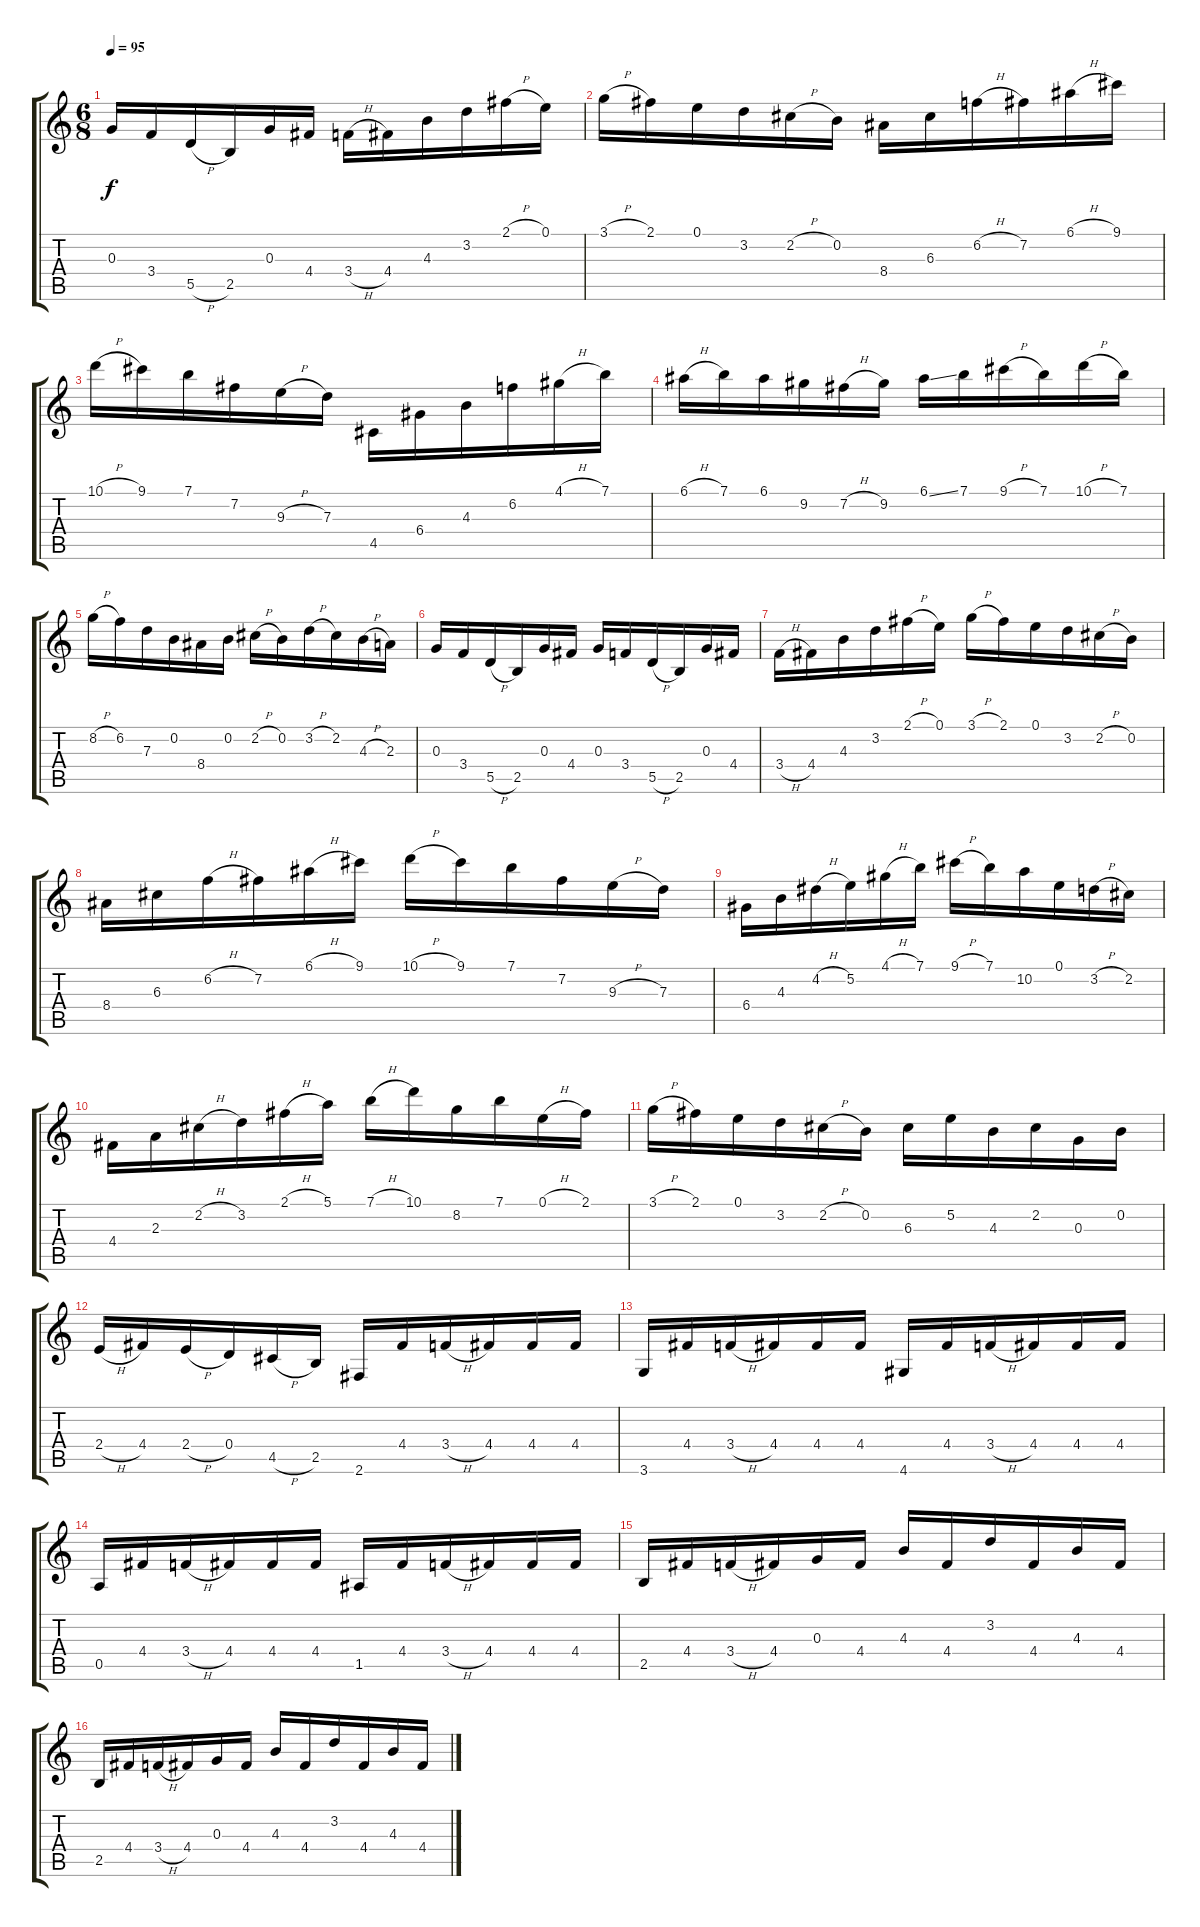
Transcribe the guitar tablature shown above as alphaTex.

\track "" {instrument acousticguitarnylon}
\staff {score tabs}
\tuning (E4 B3 G3 D3 A2 E2) {hide}
\ts (6 8)
\tempo 95
\clef g2
\ks c
0.3.16{dy f} 3.4.16 5.5{h}.16 2.5.16 0.3.16 4.4.16 3.4{h}.16 4.4.16 4.3.16 3.2.16 2.1{h}.16 0.1.16 |
3.1{h}.16 2.1.16 0.1.16 3.2.16 2.2{h}.16 0.2.16 8.4.16 6.3.16 6.2{h}.16 7.2.16 6.1{h}.16 9.1.16 |
10.1{h}.16 9.1.16 7.1.16 7.2.16 9.3{h}.16 7.3.16 4.5.16 6.4.16 4.3.16 6.2.16 4.1{h}.16 7.1.16 |
6.1{h}.16 7.1.16 6.1.16 9.2.16 7.2{h}.16 9.2.16 6.1{ss}.16 7.1.16 9.1{h}.16 7.1.16 10.1{h}.16 7.1.16 |
8.2{h}.16 6.2.16 7.3.16 0.2.16 8.4.16 0.2.16 2.2{h}.16 0.2.16 3.2{h}.16 2.2.16 4.3{h}.16 2.3.16 |
0.3.16 3.4.16 5.5{h}.16 2.5.16 0.3.16 4.4.16 0.3.16 3.4.16 5.5{h}.16 2.5.16 0.3.16 4.4.16 |
3.4{h}.16 4.4.16 4.3.16 3.2.16 2.1{h}.16 0.1.16 3.1{h}.16 2.1.16 0.1.16 3.2.16 2.2{h}.16 0.2.16 |
8.4.16 6.3.16 6.2{h}.16 7.2.16 6.1{h}.16 9.1.16 10.1{h}.16 9.1.16 7.1.16 7.2.16 9.3{h}.16 7.3.16 |
6.4.16 4.3.16 4.2{h}.16 5.2.16 4.1{h}.16 7.1.16 9.1{h}.16 7.1.16 10.2.16 0.1.16 3.2{h}.16 2.2.16 |
4.4.16 2.3.16 2.2{h}.16 3.2.16 2.1{h}.16 5.1.16 7.1{h}.16 10.1.16 8.2.16 7.1.16 0.1{h}.16 2.1.16 |
3.1{h}.16 2.1.16 0.1.16 3.2.16 2.2{h}.16 0.2.16 6.3.16 5.2.16 4.3.16 2.2.16 0.3.16 0.2.16 |
2.4{h}.16 4.4.16 2.4{h}.16 0.4.16 4.5{h}.16 2.5.16 2.6.16 4.4.16 3.4{h}.16 4.4.16 4.4.16 4.4.16 |
3.6.16 4.4.16 3.4{h}.16 4.4.16 4.4.16 4.4.16 4.6.16 4.4.16 3.4{h}.16 4.4.16 4.4.16 4.4.16 |
0.5.16 4.4.16 3.4{h}.16 4.4.16 4.4.16 4.4.16 1.5.16 4.4.16 3.4{h}.16 4.4.16 4.4.16 4.4.16 |
2.5.16 4.4.16 3.4{h}.16 4.4.16 0.3.16 4.4.16 4.3.16 4.4.16 3.2.16 4.4.16 4.3.16 4.4.16 |
2.5.16 4.4.16 3.4{h}.16 4.4.16 0.3.16 4.4.16 4.3.16 4.4.16 3.2.16 4.4.16 4.3.16 4.4.16
